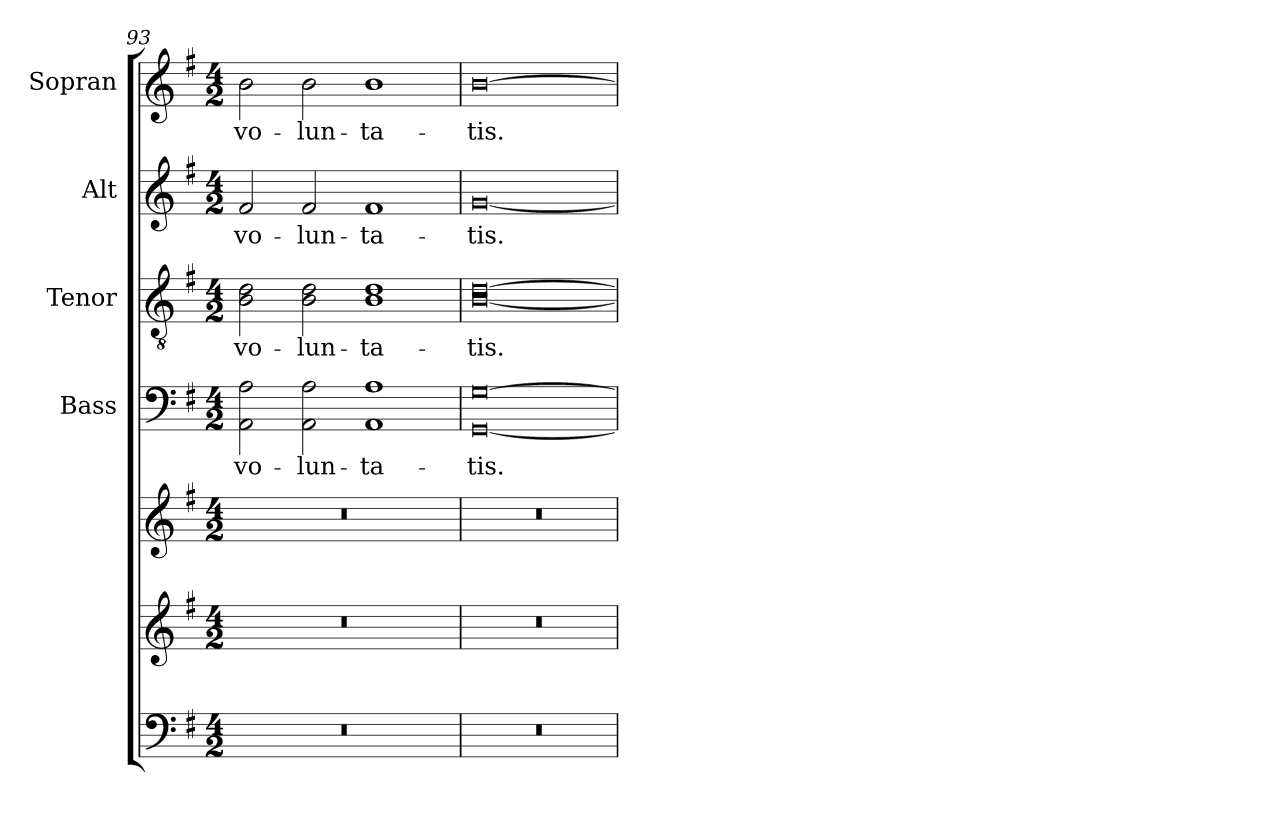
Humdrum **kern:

**kern	**kern	**kern	**kern	**text	**kern	**text	**kern	**text	**kern	**text
*part6	*part5	*part5	*part4	*part4	*part3	*part3	*part2	*part2	*part1	*part1
*staff7	*staff6	*staff5	*staff4	*staff4	*staff3	*staff3	*staff2	*staff2	*staff1	*staff1
*	*	*	*I"Bass	*	*I"Tenor	*	*I"Alt	*	*I"Sopran	*
*	*	*	*I'B.	*	*I'T.	*	*I'A.	*	*I'S.	*
*clefF4	*clefG2	*clefG2	*clefF4	*	*clefGv2	*	*clefG2	*	*clefG2	*
*k[f#]	*k[f#]	*k[f#]	*k[f#]	*	*k[f#]	*	*k[f#]	*	*k[f#]	*
*G:	*G:	*G:	*G:	*	*G:	*	*G:	*	*G:	*
*M4/2	*M4/2	*M4/2	*M4/2	*	*M4/2	*	*M4/2	*	*M4/2	*
=93	=93	=93	=93	=93	=93	=93	=93	=93	=93	=93
!	!	!	!	!LO:LY:b	!	!LO:LY:b	!	!LO:LY:b	!	!LO:LY:b
0r	0r	0r	2AA\ 2A\	vo-	2B\ 2d\	vo-	2f#/	vo-	2b\	vo-
!	!	!	!	!LO:LY:b	!	!LO:LY:b	!	!LO:LY:b	!	!LO:LY:b
.	.	.	2AA\ 2A\	-lun-	2B\ 2d\	-lun-	2f#/	-lun-	2b\	-lun-
!	!	!	!	!LO:LY:b	!	!LO:LY:b	!	!LO:LY:b	!	!LO:LY:b
.	.	.	1AA 1A	-ta-	1B 1d	-ta-	1f#	-ta-	1b	-ta-
=94	=94	=94	=94	=94	=94	=94	=94	=94	=94	=94
!	!	!	!	!LO:LY:b	!	!LO:LY:b	!	!LO:LY:b	!	!LO:LY:b
0r	0r	0r	[0GG [0G	-tis.	[0B [0d	-tis.	[0g	-tis.	[0b	-tis.
=	=	=	=	=	=	=	=	=	=	=
*-	*-	*-	*-	*-	*-	*-	*-	*-	*-	*-
